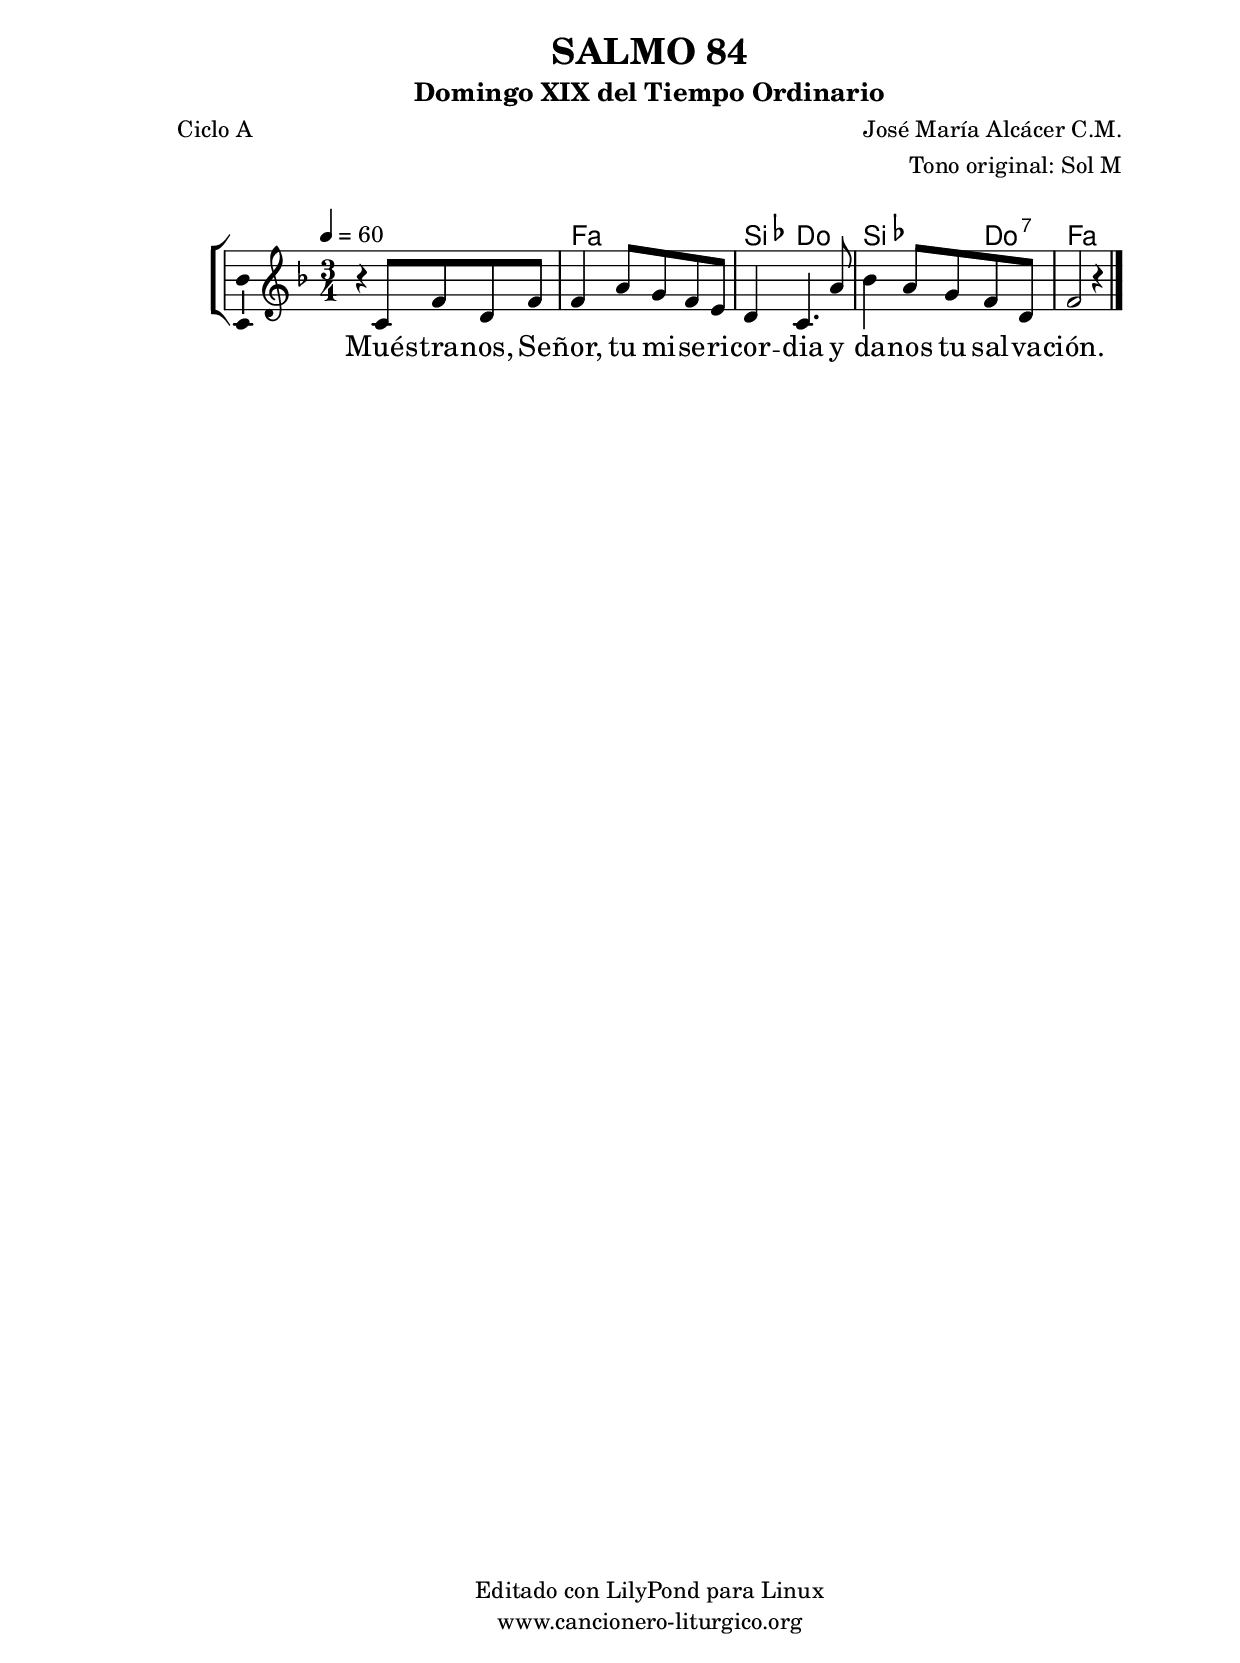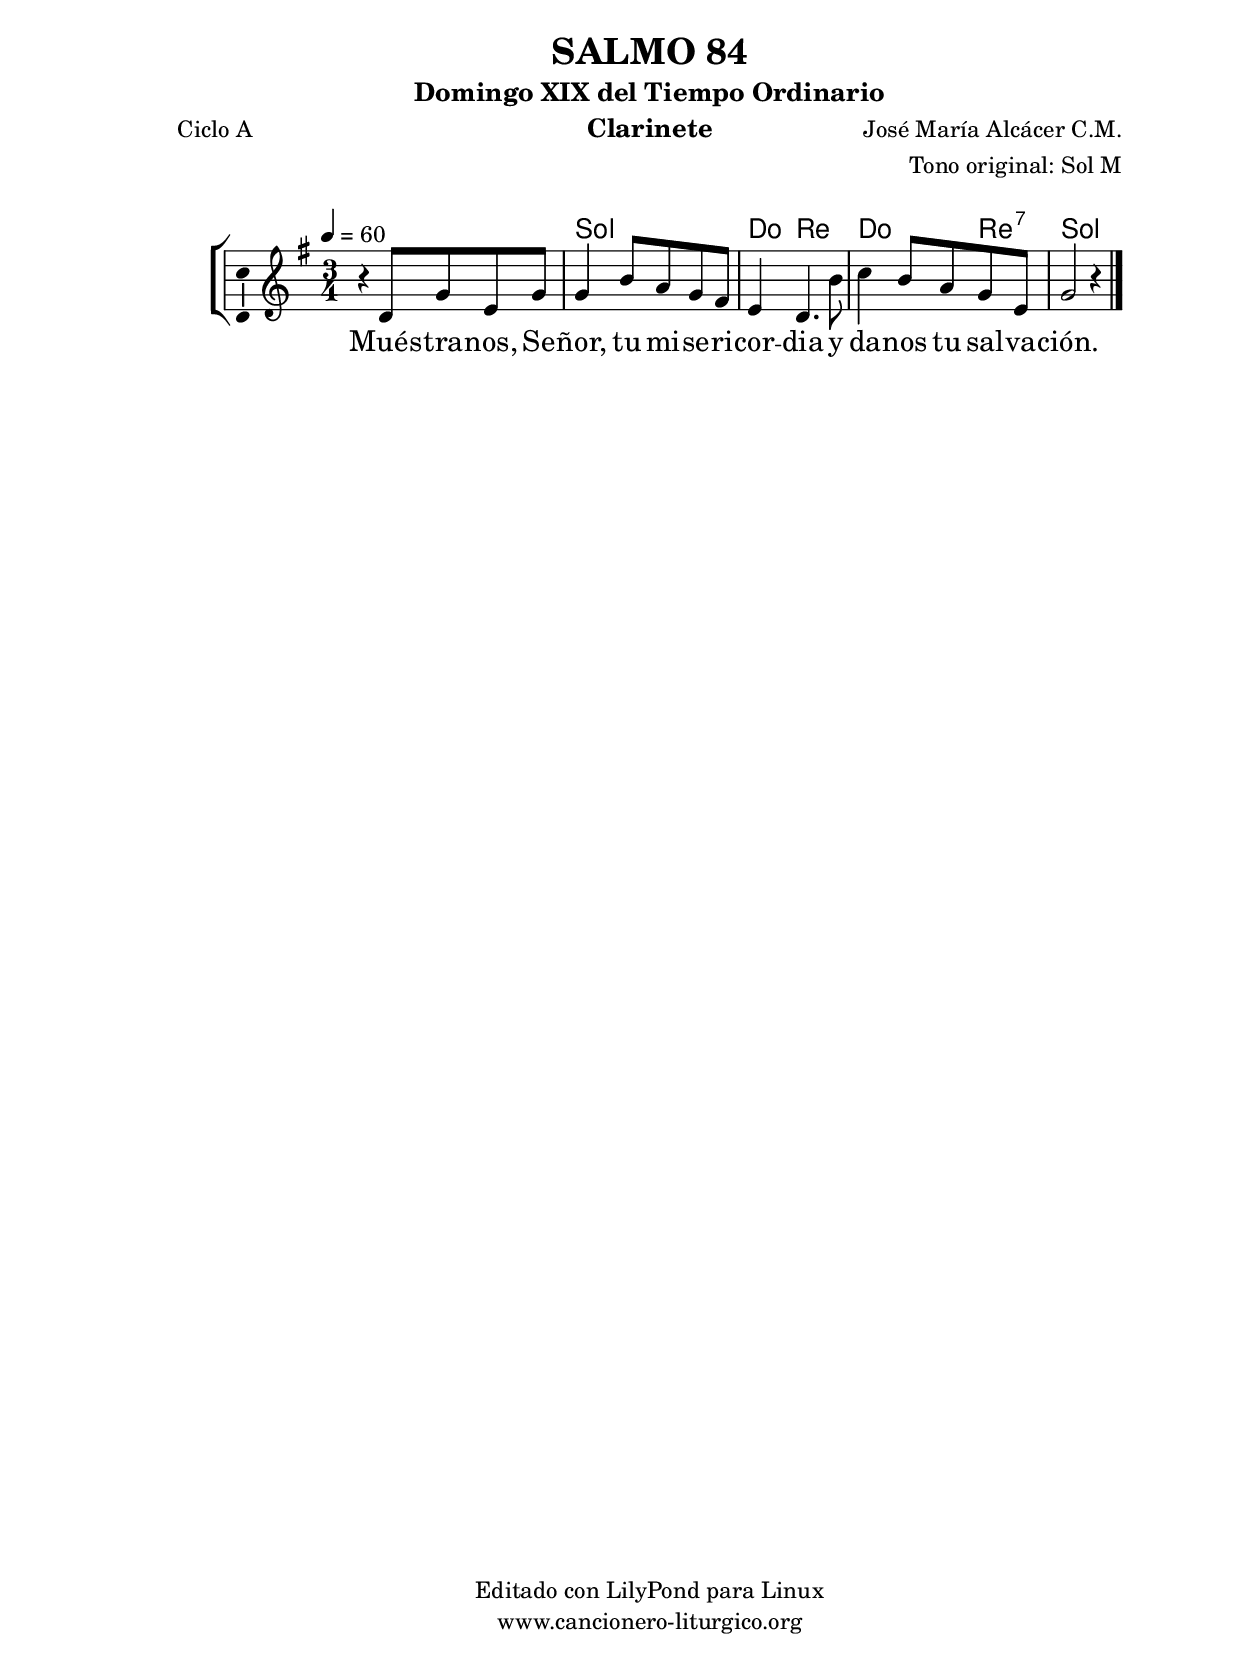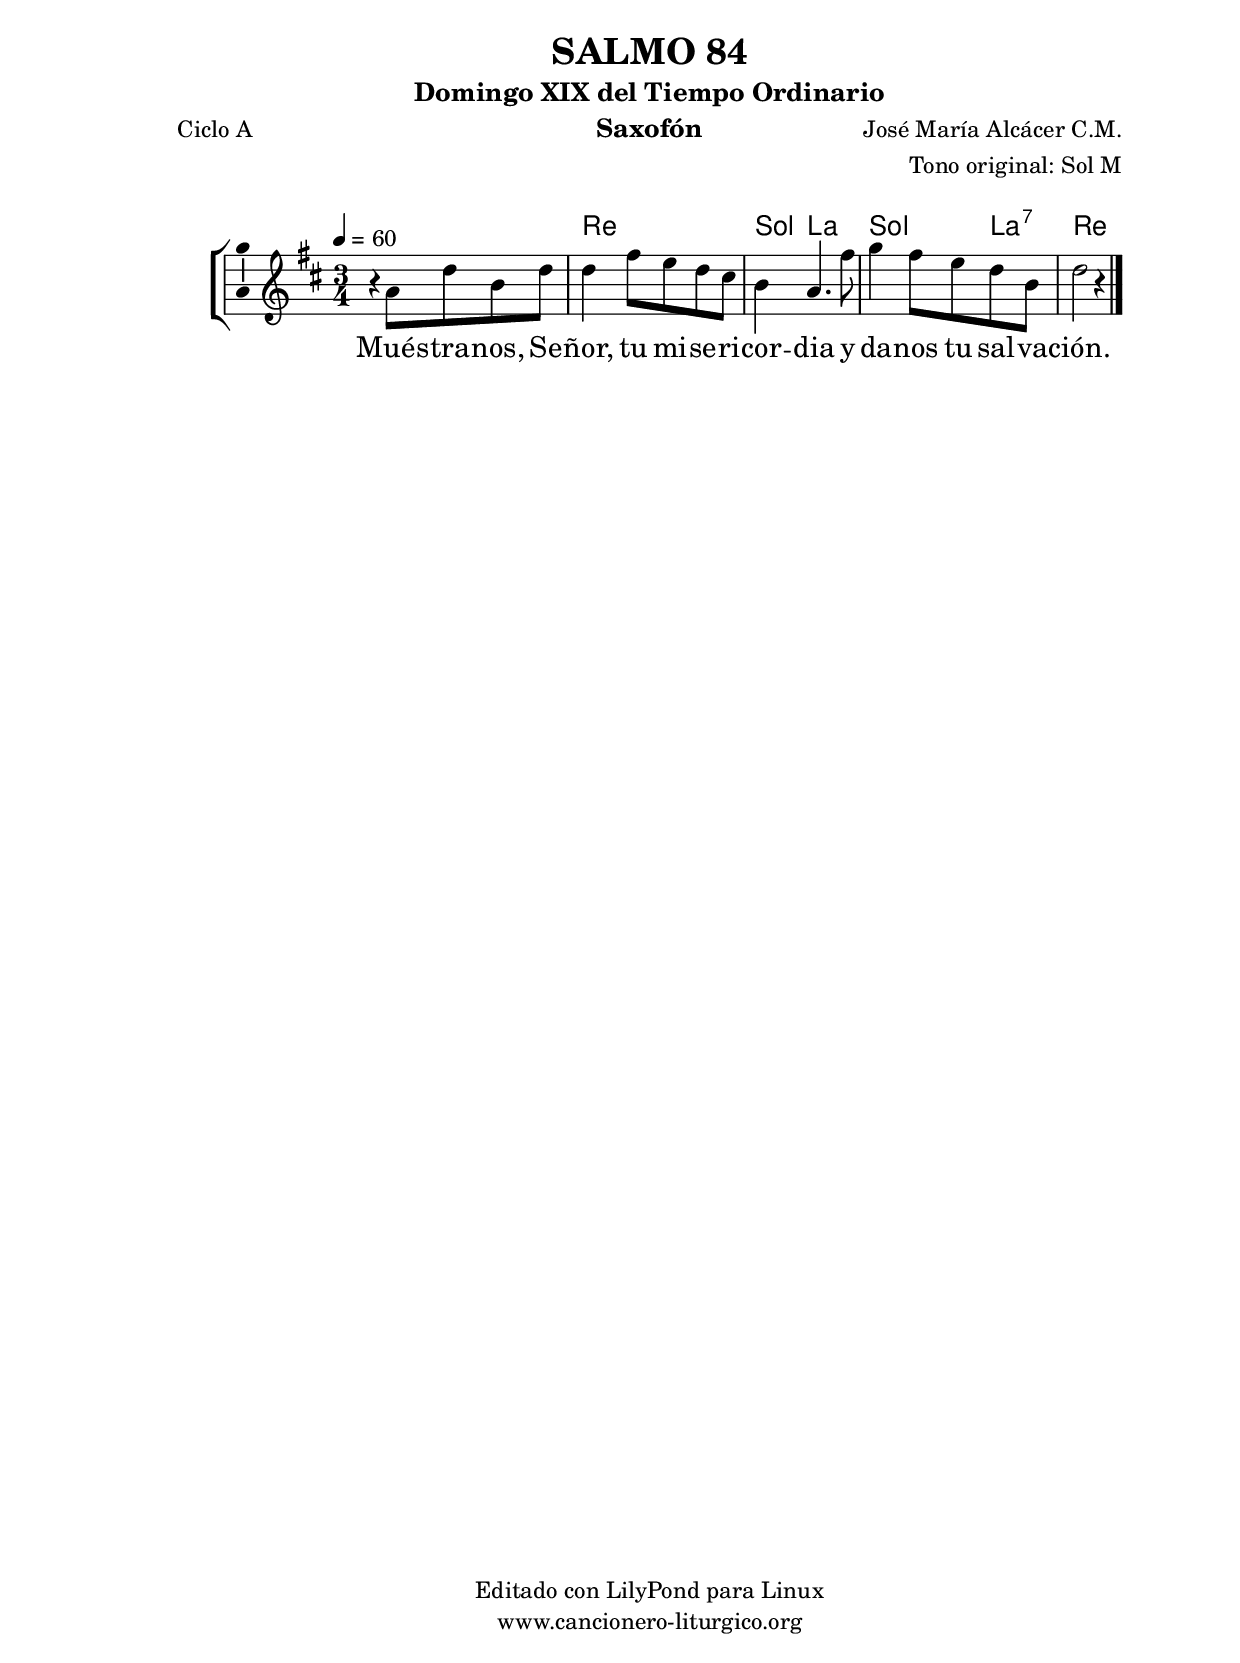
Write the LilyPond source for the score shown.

%
%para convertir .midi en .wav:
%timidity filename.midi -Ow -o finename.wav
%
%
%Para convertir de .wav a .mp3:
%lame -h -m j filename.wav
%
%
%para escuchar el midi:
%timidity nombrefichero.midi
%


%versión de lilypond para la que se ha escrito esta partitura:
\version "2.16.0"

	%Tamaño papel
	#(set-default-paper-size "a4")
	%Tamaño partitura
	#(set-global-staff-size 20)
	%No responde al pulsar sobre una nota
	#(ly:set-option 'point-and-click #f)

%parámetros del encabezamiento:
\header {
	title = "SALMO 84"
	subtitle = "Domingo XIX del Tiempo Ordinario"
	composer = "José María Alcácer C.M."
	poet = "Ciclo A"
	meter = ""
	arranger = "Tono original: Sol M"
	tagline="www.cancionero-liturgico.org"
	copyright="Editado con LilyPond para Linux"
	tiempo = "Ordinario"
	usos = "Salmo"
	letra = "Muéstranos, Señor, tu misericordia y danos tu salvación."
	}

%parámetros asociados al papel:
\paper  {
	oddHeaderMarkup = \markup {\fill-line { \on-the-fly #not-first-page \fromproperty #'header:title \on-the-fly #not-first-page \fromproperty #'header:composer }}
	evenHeaderMarkup = \markup {\fill-line { \fromproperty #'header:composer \fromproperty #'header:title }}
	#(set-paper-size "a4")
	print-page-number = ##f
	first-page-number = 1
	print-first-page-number = ##f
%	head-separation = 3.0 \cm
	top-margin = 2.0 \cm
	bottom-margin = 0.5\cm
%%%	bottom-margin = -1.0\cm
	left-margin = 3.0 \cm
	line-width = 16.0 \cm 
	indent = 8\mm
	interscoreline = 2.\mm
	between-system-space = 15\mm
%	para que las partituras no llenen la hoja:
	ragged-bottom = ##t
%	idem para la última hoja:
	ragged-last-bottom = ##f
%	para que las partituras llenen el ancho del papel:
	ragged-last = ##f
	after-title-space = 2.5 \cm
%page-count=1
%system-count=8

	%Flexible Vertical Spacing
%	markup-markup-spacing =
%	#'((basic-distance . 15) (minimum-distance . 15) (padding . 3))
	markup-system-spacing =
	#'((basic-distance . 15) (minimum-distance . 15) (padding . 3))
	system-system-spacing =
	#'((basic-distance . 15) (minimum-distance . 15) (padding . 3))
	score-system-spacing =
	#'((basic-distance . 15) (minimum-distance . 15) (padding . 5))
%	top-system-spacing = % header
%	#'((basic-distance . 8) (minimum-distance . 0) (padding . 3))
%	top-markup-spacing =
%	#'((basic-distance . 20) (minimum-distance . 20) (padding . 3))
	last-bottom-spacing = % footer
	#'((basic-distance . 5) (minimum-distance . 5) (padding . 3))
%	score-markup-spacing =
%	#'((basic-distance . 16) (minimum-distance . 13) (padding . 3))

	}


%parámetros que afectan a toda la partitura:
global =  {
	%clave de sol (G):
	\clef G
	%armadura:
	\transpose g f
	\key g \major
	\tempo 4=60
	\set Score.tempoHideNote = ##f
	}


acordes = {
	\italianChords
	\chordmode {
	\transpose g f
{

s2.
g2. c4 d2 c d4:7 g2.

	}
	}
}

melodia = 
	\transpose g f
{
	\relative c'{
	\time 3/4

r4 d8 g e g
g4 b8 a g fis
e4 d4. b'8
c4 b8 a g e
g2 r4

\bar "|."
}
}

texto = \lyricmode {
Mués -- tra -- nos, Se -- ñor, tu mi -- se -- ri -- cor -- dia
y da -- nos tu sal -- va -- ción.
	}


acordesStaff = \context ChordNames = acordesStaff <<
	\set chordChanges = ##t
	\acordes
	>>


vozStaff = \context Voice = vozStaff
\with {\consists "Ambitus_engraver"}
<<
%	\set Staff.instrumentName = ""
%	\set Staff.shortInstrumentName = ""
%	\set Staff.midiInstrument = #"clarinet"
%	\set Staff.midiInstrument = #"cello"
%	\set Staff.midiInstrument = #"flute"
	\set Staff.midiInstrument = #"electric guitar (jazz)"
%	\set Staff.midiInstrument = #"english horn"
%	\set Staff.midiInstrument = #"violin"
%	\set Staff.midiInstrument = #"glockenspiel"
	\set Staff.midiMinimumVolume = #0.7
	\set Staff.midiMaximumVolume = #0.9
	\global
	\melodia
	>>


textoStaff = \context Lyrics = textoStaff <<
	\lyricsto vozStaff \texto
	>>

\book {
	\score {
		\context ChoirStaff {
			\override StaffGroup.SystemStartBracket #'collapse-height = #1
			\override Score.SystemStartBar #'collapse-height = #1
			<<
			\acordesStaff
			\vozStaff
			\textoStaff
			>>
			}
		\layout {
	    		\context {
				\Lyrics
				\override LyricText #'font-size = #2
				}
	   		 \context {
				\Score
				%fontSize = #3
				\override StaffSymbol #'staff-space = #(magstep +3)
				%\override Beam #'thickness = #0.55
				%\override SpacingSpanner #'spacing-increment = #1.0
				%\override Slur #'height-limit = #1.5
				}
			}
		}
	\score {
		\unfoldRepeats
		\context ChoirStaff {
			<<
			\acordesStaff
			\vozStaff
			>>
			}
		\midi {
	  		\context {
	  			\Score
				tempoWholesPerMinute = #(ly:make-moment 70 4)
				}
			}
		}
	}

%Partitura para clarinete
#(define output-suffix "C")
\book {
	\header{
		instrument = "Clarinete"
		}
	\score {
		\context ChoirStaff {
			\override StaffGroup.SystemStartBracket #'collapse-height = #1
			\override Score.SystemStartBar #'collapse-height = #1
\transpose c d
			<<
			\acordesStaff
			\vozStaff
			\textoStaff
			>>
			}
		\layout {
	    		\context {
				\Lyrics
				\override LyricText #'font-size = #2
				}
	   		 \context {
				\Score
				%fontSize = #3
				\override StaffSymbol #'staff-space = #(magstep +3)
				%\override Beam #'thickness = #0.55
				%\override SpacingSpanner #'spacing-increment = #1.0
				%\override Slur #'height-limit = #1.5
				}
			}
		}
	}

%Partitura para saxofón
#(define output-suffix "S")
\book {
	\header{
		instrument = "Saxofón"
		}
	\score {
		\context ChoirStaff {
			\override StaffGroup.SystemStartBracket #'collapse-height = #1
			\override Score.SystemStartBar #'collapse-height = #1
\transpose c a
			<<
			\acordesStaff
			\vozStaff
			\textoStaff
			>>
			}
		\layout {
	    		\context {
				\Lyrics
				\override LyricText #'font-size = #2
				}
	   		 \context {
				\Score
				%fontSize = #3
				\override StaffSymbol #'staff-space = #(magstep +3)
				%\override Beam #'thickness = #0.55
				%\override SpacingSpanner #'spacing-increment = #1.0
				%\override Slur #'height-limit = #1.5
				}
			}
		}
	}

